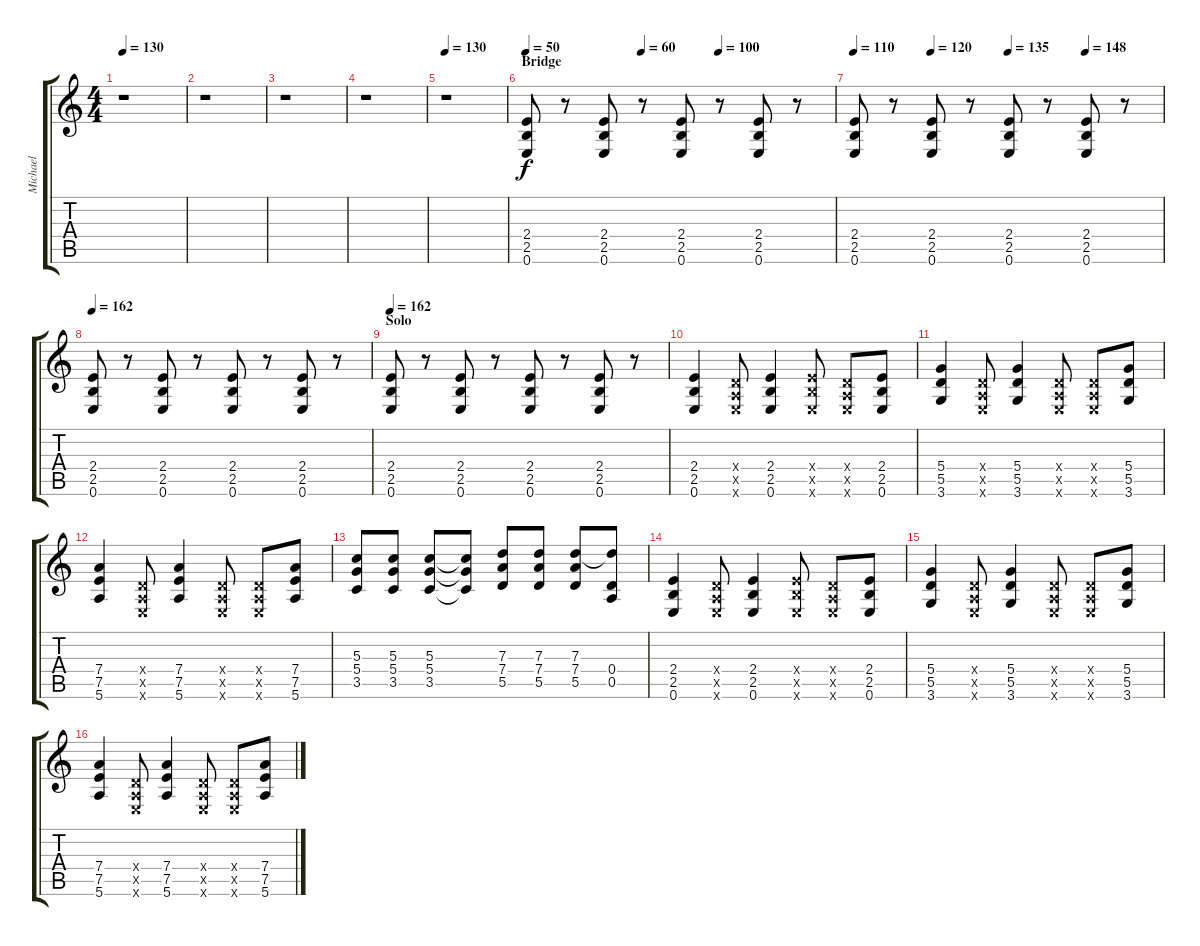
\track ("Michael" "Michael") {instrument overdrivenguitar}
\staff {score tabs}
\tuning (E4 B3 G3 D3 A2 E2) {hide}
\ts (4 4)
\tempo 130
\clef g2
\ks c
r.1{dy f} |
r.1 |
r.1 |
r.1 |
\tempo 130
r.1 |
\section ("" "Bridge")
\tempo 50
\tempo (60 0.375)
\tempo (100 0.625)
(2.4 2.5 0.6).8{volume 10 instrument overdrivenguitar} r.8{volume 14 instrument overdrivenguitar} (2.4 2.5 0.6).8 r.8 (2.4 2.5 0.6).8 r.8{instrument overdrivenguitar} (2.4 2.5 0.6).8 r.8 |
\tempo 110
\tempo (120 0.25)
\tempo (135 0.5)
\tempo (148 0.75)
(2.4 2.5 0.6).8{instrument overdrivenguitar} r.8 (2.4 2.5 0.6).8{instrument overdrivenguitar} r.8 (2.4 2.5 0.6).8{instrument overdrivenguitar} r.8 (2.4 2.5 0.6).8{instrument overdrivenguitar} r.8 |
\tempo 162
(2.4 2.5 0.6).8{instrument overdrivenguitar} r.8 (2.4 2.5 0.6).8 r.8 (2.4 2.5 0.6).8 r.8 (2.4 2.5 0.6).8 r.8 |
\section ("" "Solo")
\tempo 162
(2.4 2.5 0.6).8{instrument overdrivenguitar} r.8 (2.4 2.5 0.6).8 r.8 (2.4 2.5 0.6).8 r.8 (2.4 2.5 0.6).8 r.8 |
(2.4 2.5 0.6).4 (0.4{x} 0.5{x} 0.6{x}).8 (2.4 2.5 0.6).4 (2.4{x} 2.5{x} 0.6{x}).8 (0.4{x} 0.5{x} 0.6{x}).8 (2.4 2.5 0.6).8 |
(5.4 5.5 3.6).4 (0.4{x} 0.5{x} 0.6{x}).8 (5.4 5.5 3.6).4 (0.4{x} 0.5{x} 0.6{x}).8 (0.4{x} 0.5{x} 0.6{x}).8 (5.4 5.5 3.6).8 |
(7.4 7.5 5.6).4 (0.4{x} 0.5{x} 0.6{x}).8 (7.4 7.5 5.6).4 (0.4{x} 0.5{x} 0.6{x}).8 (0.4{x} 0.5{x} 0.6{x}).8 (7.4 7.5 5.6).8 |
(5.3 5.4 3.5).8 (5.3 5.4 3.5).8 (5.3 5.4 3.5).8 (5.3{t} 5.4{t} 3.5{t}).8 (7.3 7.4 5.5).8 (7.3 7.4 5.5).8 (7.3 7.4 5.5).8 (7.3{t} 0.4 0.5).8 |
(2.4 2.5 0.6).4 (0.4{x} 0.5{x} 0.6{x}).8 (2.4 2.5 0.6).4 (2.4{x} 2.5{x} 0.6{x}).8 (0.4{x} 0.5{x} 0.6{x}).8 (2.4 2.5 0.6).8 |
(5.4 5.5 3.6).4 (0.4{x} 0.5{x} 0.6{x}).8 (5.4 5.5 3.6).4 (0.4{x} 0.5{x} 0.6{x}).8 (0.4{x} 0.5{x} 0.6{x}).8 (5.4 5.5 3.6).8 |
(7.4 7.5 5.6).4 (0.4{x} 0.5{x} 0.6{x}).8 (7.4 7.5 5.6).4 (0.4{x} 0.5{x} 0.6{x}).8 (0.4{x} 0.5{x} 0.6{x}).8 (7.4 7.5 5.6).8
